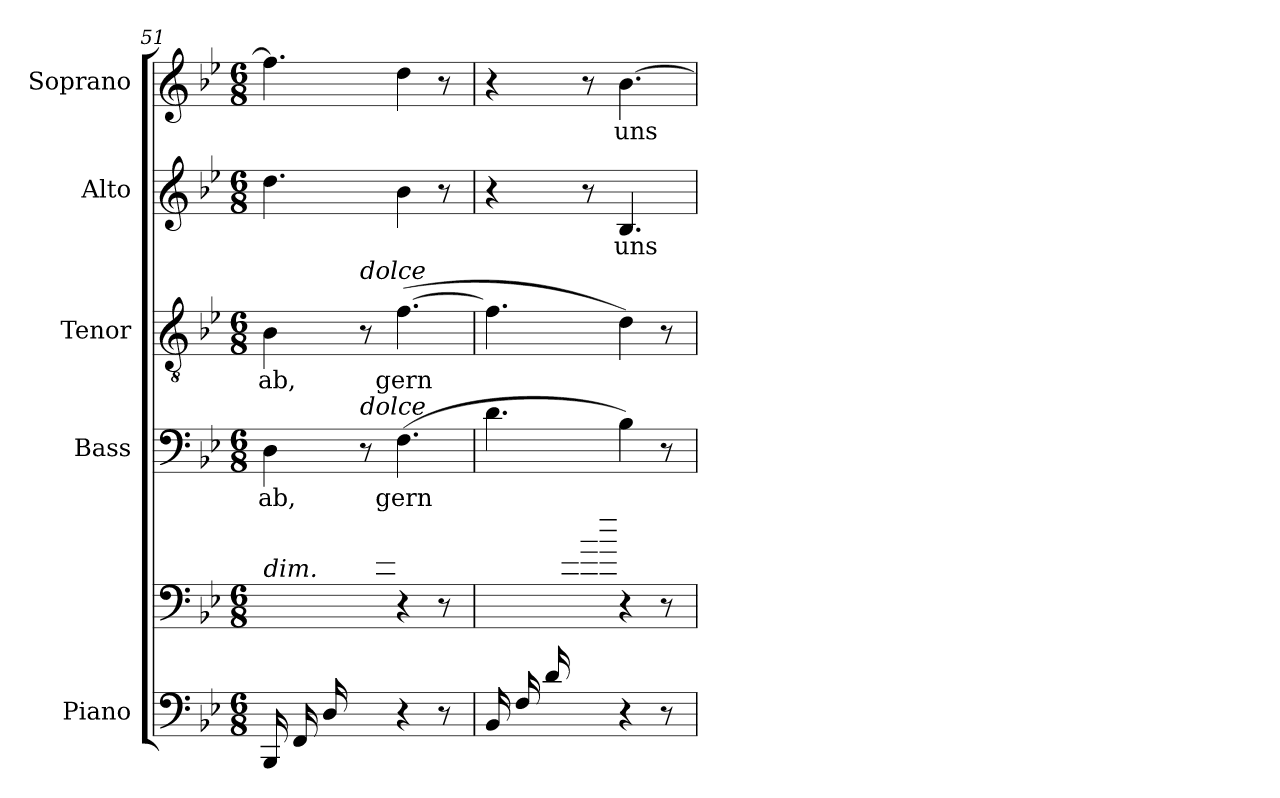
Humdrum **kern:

**kern	**kern	**kern	**text	**kern	**text	**kern	**text	**kern	**text
*part5	*part5	*part4	*part4	*part3	*part3	*part2	*part2	*part1	*part1
*staff6	*staff5	*staff4	*staff4	*staff3	*staff3	*staff2	*staff2	*staff1	*staff1
*I"Piano	*	*I"Bass	*	*I"Tenor	*	*I"Alto	*	*I"Soprano	*
*I'Pno	*	*	*	*	*	*	*	*	*
*clefF4	*clefF4	*clefF4	*	*clefGv2	*	*clefG2	*	*clefG2	*
*k[b-e-]	*k[b-e-]	*k[b-e-]	*	*k[b-e-]	*	*k[b-e-]	*	*k[b-e-]	*
*B-:	*B-:	*B-:	*	*B-:	*	*B-:	*	*B-:	*
*M6/8	*M6/8	*M6/8	*	*M6/8	*	*M6/8	*	*M6/8	*
=51	=51	=51	=51	=51	=51	=51	=51	=51	=51
*^	*	*	*	*	*	*	*	*	*
!	!	!LO:TX:a:i:t=dim.	!	!	!	!	!	!	!	!
!	!	!	!	!LO:LY:b	!	!LO:LY:b	!	!	!	!
(>16BBB-/LL	4.ryy	8.ryy	4D\	-ab,	4B-\	-ab,	4.dd\	.	4.ff\]	.
16FF/	.	.	.	.	.	.	.	.	.	.
16D/	.	.	.	.	.	.	.	.	.	.
2ryy	.	16F\	.	.	.	.	.	.	.	.
!	!	!	!	!	!LO:TX:a:i:t=dolce	!	!	!	!	!
!	!	!	!LO:TX:a:i:t=dolce	!	!	!	!	!	!	!
.	.	16B-\	8r	.	8r	.	.	.	.	.
.	.	16f\JJ)	.	.	.	.	.	.	.	.
!	!	!	!	!LO:LY:b	!	!LO:LY:b	!	!	!	!
.	4r	4r	(>4.F\	gern	(>[4.f\	gern	4b-\	.	4dd\	.
.	8r	8r	.	.	.	.	8r	.	8r	.
16ryy	.	.	.	.	.	.	.	.	.	.
=52	=52	=52	=52	=52	=52	=52	=52	=52	=52	=52
(>16BB-/LL	4.ryy	8.ryy	4.d\	.	4.f\]	.	4r	.	4r	.
16F/	.	.	.	.	.	.	.	.	.	.
16d/	.	.	.	.	.	.	.	.	.	.
2ryy	.	16f\	.	.	.	.	.	.	.	.
.	.	16b-\	.	.	.	.	8r	.	8r	.
.	.	16ff\JJ)	.	.	.	.	.	.	.	.
!	!	!	!	!	!	!	!	!LO:LY:b	!	!LO:LY:b
.	4r	4r	4B-\)	.	4d\)	.	4.B-/	uns	[4.b-\	uns
.	8r	8r	8r	.	8r	.	.	.	.	.
16ryy	.	.	.	.	.	.	.	.	.	.
*v	*v	*	*	*	*	*	*	*	*	*
=	=	=	=	=	=	=	=	=	=
*-	*-	*-	*-	*-	*-	*-	*-	*-	*-
